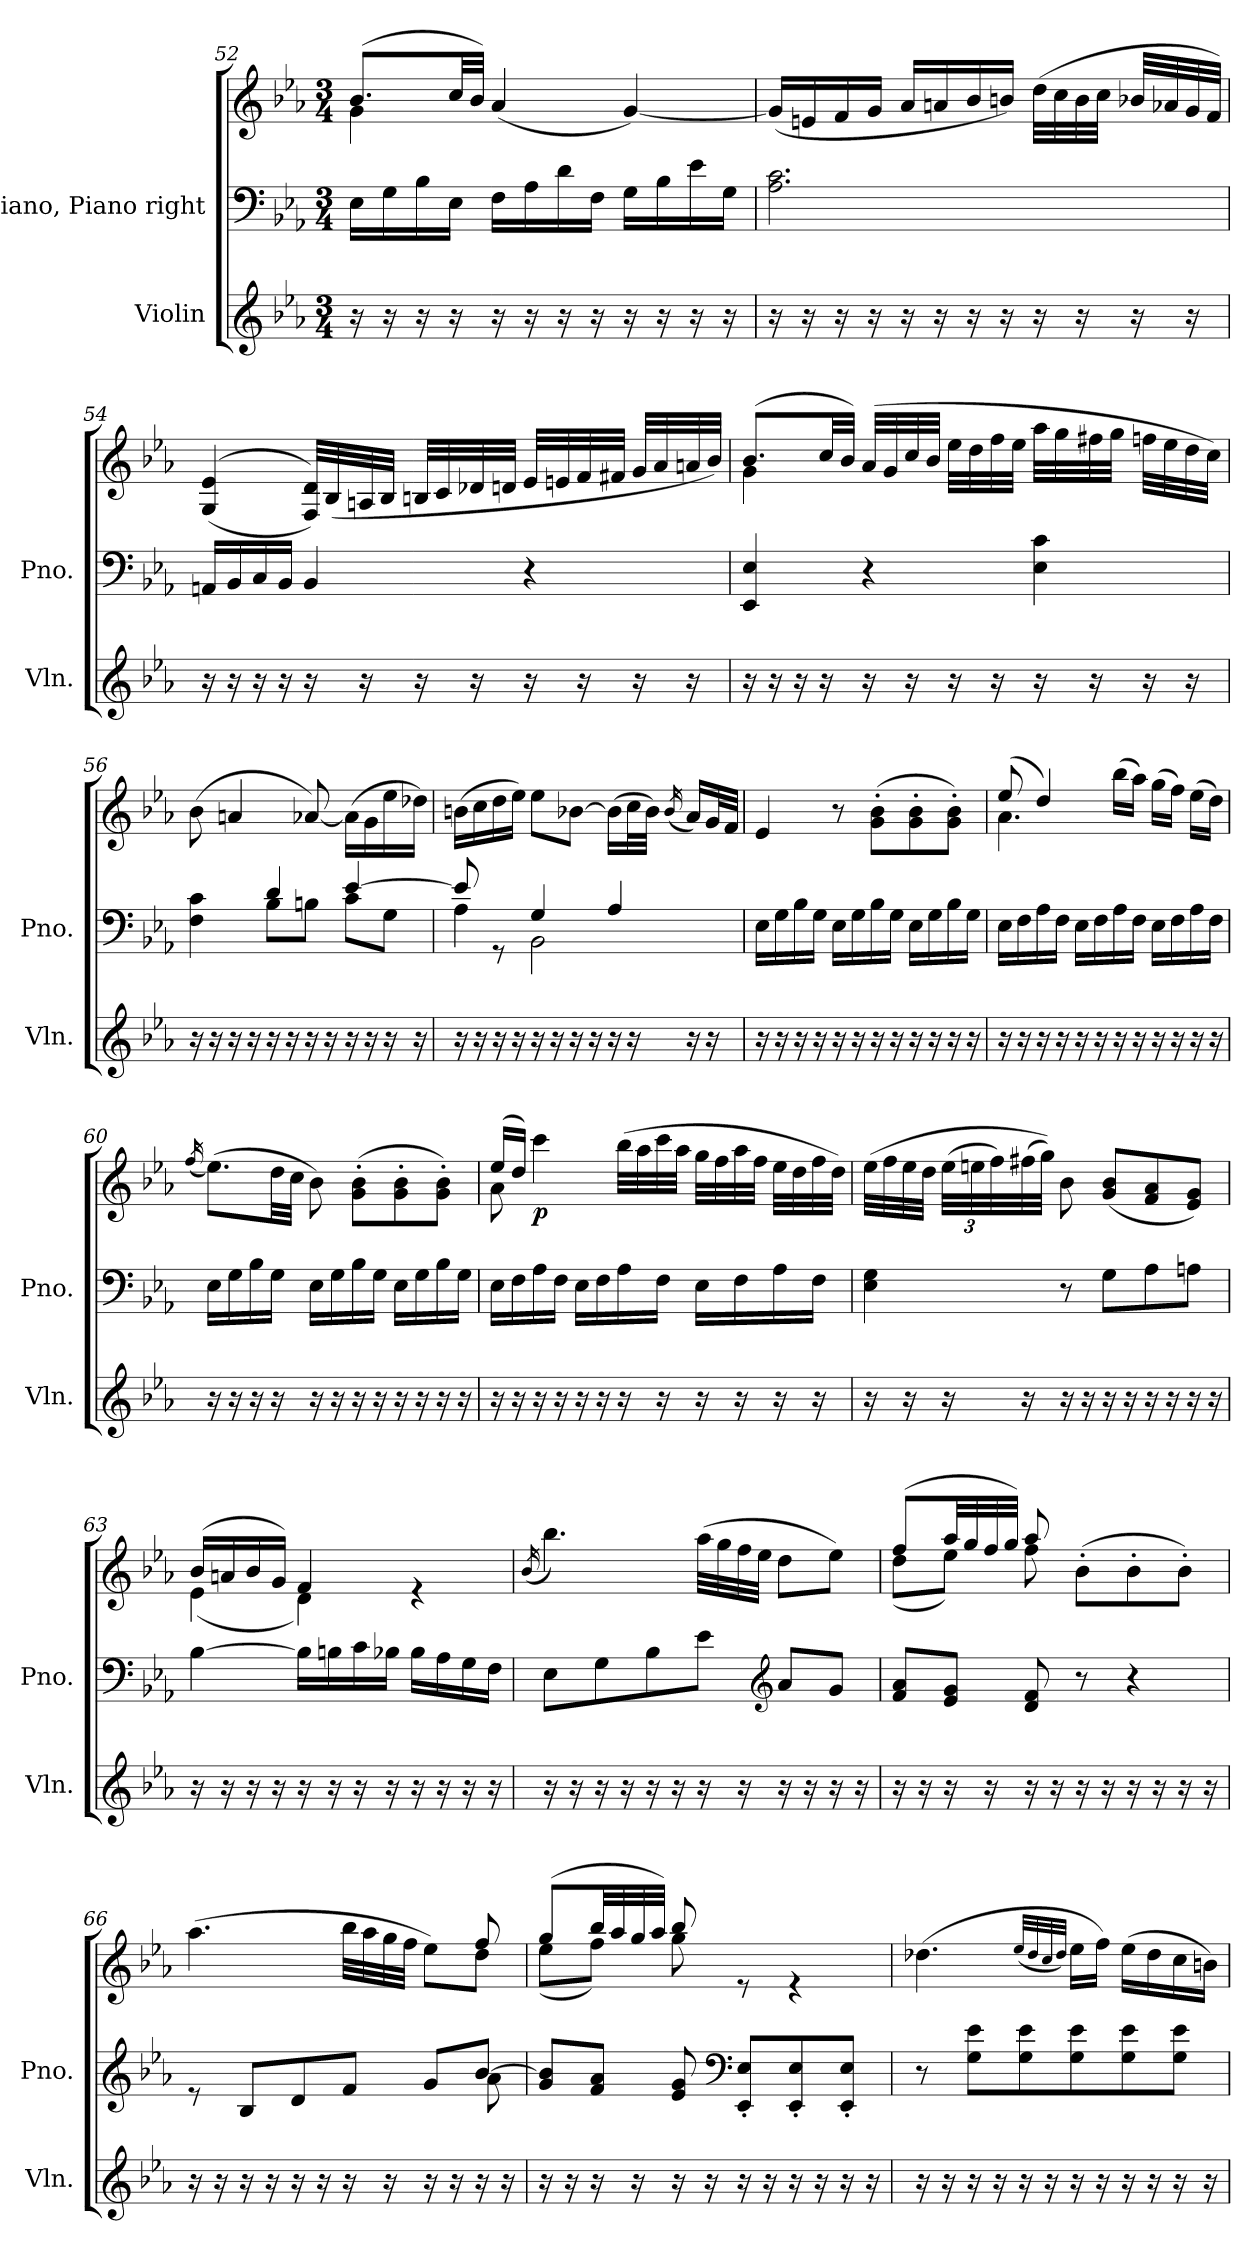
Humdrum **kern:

**kern	**kern	**kern	**dynam
*part2	*part1	*part1	*part1
*staff3	*staff2	*staff1	*staff1/2
*I"Violin	*I"Piano, Piano right	*	*
*I'Vln.	*I'Pno.	*	*
*clefG2	*clefF4	*clefG2	*
*k[b-e-a-]	*k[b-e-a-]	*k[b-e-a-]	*
*M3/4	*M3/4	*M3/4	*
=52	=52	=52	=52
*	*	*^	*
16r	16E-\LL	(>8.b-/L	4g\	.
16r	16G\	.	.	.
16r	16B-\	.	.	.
16r	16E-\JJ	32cc/LL	.	.
.	.	32b-/JJJ)	.	.
16r	16F\LL	(<4a-/	2ryy	.
16r	16A-\	.	.	.
16r	16d\	.	.	.
16r	16F\JJ	.	.	.
16r	16G\LL	[4g/)	.	.
16r	16B-\	.	.	.
16r	16e-\	.	.	.
16r	16G\JJ	.	.	.
*	*	*v	*v	*
=53	=53	=53	=53
16r	2.A-\ 2.c\	(<16g/LL]	.
16r	.	16en/	.
16r	.	16f/	.
16r	.	16g/JJ	.
16r	.	16a-/LL	.
16r	.	16an/	.
16r	.	16b-/	.
16r	.	16bn/JJ)	.
16r	.	(>32dd\LLL	.
.	.	32cc\	.
16r	.	32b\	.
.	.	32cc\JJJ	.
16r	.	32b-X/LLL	.
.	.	32a-X/	.
16r	.	32g/	.
.	.	32f/JJJ)	.
!!LO:LB:g=z
=54	=54	=54	=54
16r	16AAn/LL	(>(<4G/ 4e-/	.
16r	16BB-/	.	.
16r	16C/	.	.
16r	16BB-/JJ	.	.
16r	4BB-/	32F/ 32d/LLL))	.
.	.	(<32B-/	.
16r	.	32An/	.
.	.	32B-/JJJ	.
16r	.	32Bn/LLL	.
.	.	32c/	.
16r	.	32d-X/	.
.	.	32dn/JJJ	.
16r	4r	32e-/LLL	.
.	.	32en/	.
16r	.	32f/	.
.	.	32f#X/JJJ	.
16r	.	32g/LLL	.
.	.	32a-/	.
16r	.	32an/	.
.	.	32b-/JJJ)	.
!!LO:PB:g=z
=55	=55	=55	=55
*	*	*^	*
16r	4EE-/ 4E-/	(>8.b-/L	4g\	.
16r	.	.	.	.
16r	.	.	.	.
16r	.	32cc/LL	.	.
.	.	32b-/JJJ)	.	.
16r	4r	(>32a-/LLL	2ryy	.
.	.	32g/	.	.
16r	.	32cc/	.	.
.	.	32b-/JJJ	.	.
16r	.	32ee-\LLL	.	.
.	.	32dd\	.	.
16r	.	32ff\	.	.
.	.	32ee-\JJJ	.	.
16r	4E-\ 4c\	32aa-\LLL	.	.
.	.	32gg\	.	.
16r	.	32ff#X\	.	.
.	.	32gg\JJJ	.	.
16r	.	32ffn\LLL	.	.
.	.	32ee-\	.	.
16r	.	32dd\	.	.
.	.	32cc\JJJ)	.	.
*	*	*v	*v	*
=56	=56	=56	=56
*	*^	*	*
16r	4F\ 4c\	4ryy	(>8b-\	.
16r	.	.	.	.
16r	.	.	4an/	.
16r	.	.	.	.
16r	4d/	8B-\L	.	.
16r	.	.	.	.
16r	.	8Bn\J	[8a-X/)	.
16r	.	.	.	.
16r	[4e-/	8c\L	(>16a-\LL]	.
16r	.	.	16g\	.
16r	.	8G\J	16ee-\	.
16r	.	.	16dd-X\JJ)	.
!!LO:LB:g=z
=57	=57	=57	=57	=57
16r	8e-/]	4A-\	(>16bn\LL	.
16r	.	.	16cc\	.
16r	8rGG	.	16dd\	.
16r	.	.	16ee-\JJ)	.
16r	4G/	2BB-\	8ee-\L	.
16r	.	.	.	.
16r	.	.	[8b-X\J	.
16r	.	.	.	.
16r	4A-/	.	(>16b-\LL]	.
16r	.	.	32cc\L	.
.	.	.	32b-\JJJ)	.
.	.	.	(<16qb-/	.
16r	.	.	16a-/LL)	.
16r	.	.	32g/L	.
.	.	.	32f/JJJ	.
*	*v	*v	*	*
=58	=58	=58	=58
16r	16E-\LL	4e-/	.
16r	16G\	.	.
16r	16B-\	.	.
16r	16G\JJ	.	.
16r	16E-\LL	8r	.
16r	16G\	.	.
16r	16B-\	(>8g\' 8b-\'L	.
16r	16G\JJ	.	.
16r	16E-\LL	8g\' 8b-\'	.
16r	16G\	.	.
16r	16B-\	8g\' 8b-\'J)	.
16r	16G\JJ	.	.
=59	=59	=59	=59
*	*	*^	*
!	!	!	!	!LO:DY:b=2
!	!	!	!	!LO:DY:n=1:b
16r	16E-\LL	(>8ee-/	4.a-\	sfp sf
16r	16F\	.	.	.
16r	16A-\	4dd/)	.	.
16r	16F\JJ	.	.	.
16r	16E-\LL	.	.	.
16r	16F\	.	.	.
16r	16A-\	(>16bb-\LL	4.ryy	.
16r	16F\JJ	16aa-\JJ)	.	.
16r	16E-\LL	(>16gg\LL	.	.
16r	16F\	16ff\JJ)	.	.
16r	16A-\	(>16ee-\LL	.	.
16r	16F\JJ	16dd\JJ)	.	.
*	*	*v	*v	*
!!LO:LB:g=z
=60	=60	=60	=60
.	.	(<16qff/	.
16r	16E-\LL	(>8.ee-\L)	.
16r	16G\	.	.
16r	16B-\	.	.
16r	16G\JJ	32dd\LL	.
.	.	32cc\JJJ	.
16r	16E-\LL	8b-\)	.
16r	16G\	.	.
16r	16B-\	(>8g\' 8b-\'L	.
16r	16G\JJ	.	.
16r	16E-\LL	8g\' 8b-\'	.
16r	16G\	.	.
16r	16B-\	8g\' 8b-\'J)	.
16r	16G\JJ	.	.
=61	=61	=61	=61
*	*	*^	*
!	!	!	!	!LO:DY:b=2
!	!	!	!	!LO:DY:n=1:b
16r	16E-\LL	(<16ee-/LL	8a-\	sfp sf
16r	16F\	16dd/JJ)	.	.
!	!	!	!	!LO:DY:n=2:b
16r	16A-\	4ccc\	2ryy	p
16r	16F\JJ	.	.	.
16r	16E-\LL	.	.	.
16r	16F\	.	.	.
16r	16A-\	(>32bb-\LLL	.	.
.	.	32aa-\	.	.
16r	16F\JJ	32ccc\	.	.
.	.	32aa-\JJJ	.	.
16r	16E-\LL	32gg\LLL	.	.
.	.	32ff\	.	.
16r	16F\	32aa-\	.	.
.	.	32ff\JJJ	.	.
16r	16A-\	32ee-\LLL	8ryy	.
.	.	32dd\	.	.
16r	16F\JJ	32ff\	.	.
.	.	32dd\JJJ)	.	.
*	*	*v	*v	*
!!LO:PB:g=z
=62	=62	=62	=62
16r	4E-\ 4G\	(>32ee-\LLL	.
.	.	32ff\	.
16r	.	32ee-\	.
.	.	32dd\JJJ	.
*	*	*Xbrackettup	*
16r	.	(>48ee-\LLL	.
.	.	48een\	.
.	.	48ff\)	.
16r	.	(>32ff#X\	.
.	.	32gg\JJJ))	.
16r	8r	8b-\	.
16r	.	.	.
16r	8G\L	(<8g/ 8b-/L	.
16r	.	.	.
16r	8A-\	8f/ 8a-/	.
16r	.	.	.
16r	8An\J	8e-/ 8g/J)	.
16r	.	.	.
=63	=63	=63	=63
*	*	*^	*
16r	[4B-\	(>16b-/LL	(<4e-\	.
16r	.	16an/	.	.
16r	.	16b-/	.	.
16r	.	16g/JJ)	.	.
16r	16B-\LL]	4f/	4d\)	.
16r	16Bn\	.	.	.
16r	16c\	.	.	.
16r	16B-X\JJ	.	.	.
16r	16B-\LL	4re	4ryy	.
16r	16A-\	.	.	.
16r	16G\	.	.	.
16r	16F\JJ	.	.	.
*	*	*v	*v	*
!!LO:LB:g=z
=64	=64	=64	=64
.	.	(>16qb-/	.
16r	8E-\L	4.bb-\)	.
16r	.	.	.
16r	8G\	.	.
16r	.	.	.
16r	8B-\	.	.
16r	.	.	.
16r	8e-\J	(>32aa-\LLL	.
.	.	32gg\	.
16r	.	32ff\	.
.	.	32ee-\JJJ	.
*	*clefG2	*	*
16r	8a-/L	8dd\L	.
16r	.	.	.
16r	8g/J	8ee-\J)	.
16r	.	.	.
=65	=65	=65	=65
*	*	*^	*
16r	8f/ 8a-/L	(>8ff/L	(<8dd\L	.
16r	.	.	.	.
16r	8e-/ 8g/J	32aa-/LL	8ee-\J)	.
.	.	32gg/	.	.
16r	.	32ff/	.	.
.	.	32gg/JJJ)	.	.
16r	8d/ 8f/	8aa-/	8ff\	.
16r	.	.	.	.
16r	8r	(>8b-'\L	4.ryy	.
16r	.	.	.	.
16r	4r	8b-'\	.	.
16r	.	.	.	.
16r	.	8b-'\J)	.	.
16r	.	.	.	.
!!LO:LB:g=z	!!
=66	=66	=66	=66	=66
*	*^	*	*	*
16r	8re	8ryy	(>4.aa-\	8ryy	.
16r	.	.	.	.	.
*	*v	*v	*	*	*
*	*	*v	*v	*
16r	8B-/L	.	.
16r	.	.	.
16r	8d/	.	.
16r	.	.	.
16r	8f/J	32bb-\LLL	.
.	.	32aa-\	.
16r	.	32gg\	.
.	.	32ff\JJJ	.
16r	8g/L	8ee-\L)	.
16r	.	.	.
*	*^	*^	*
16r	[8b-/J	8a-\	8dd\J	8ff/	.
16r	.	.	.	.	.
*	*v	*v	*	*	*
=67	=67	=67	=67	=67
16r	8g/ 8b-/]L	(>8gg/L	(<8ee-\L	.
16r	.	.	.	.
16r	8f/ 8a-/J	32bb-/LL	8ff\J)	.
.	.	32aa-/	.	.
16r	.	32gg/	.	.
.	.	32aa-/JJJ)	.	.
16r	8e-/ 8g/	8bb-/	8gg\	.
16r	.	.	.	.
*	*clefF4	*	*	*
16r	8EE-/' 8E-/'L	8re	4.ryy	.
16r	.	.	.	.
16r	8EE-/' 8E-/'	4re	.	.
16r	.	.	.	.
16r	8EE-/' 8E-/'J	.	.	.
16r	.	.	.	.
*	*	*v	*v	*
=68	=68	=68	=68
16r	8r	(>4.dd-X\	.
16r	.	.	.
16r	8G\ 8e-\L	.	.
16r	.	.	.
16r	8G\ 8e-\	.	.
16r	.	.	.
.	.	(<32qee-/LLL	.
.	.	32qdd-/	.
.	.	32qcc/	.
.	.	32qdd-/JJJ)	.
16r	8G\ 8e-\	16ee-\LL	.
16r	.	16ff\JJ)	.
16r	8G\ 8e-\	(>16ee-\LL	.
16r	.	16dd-\	.
16r	8G\ 8e-\J	16cc\	.
16r	.	16bn\JJ)	.
=	=	=	=
*-	*-	*-	*-
